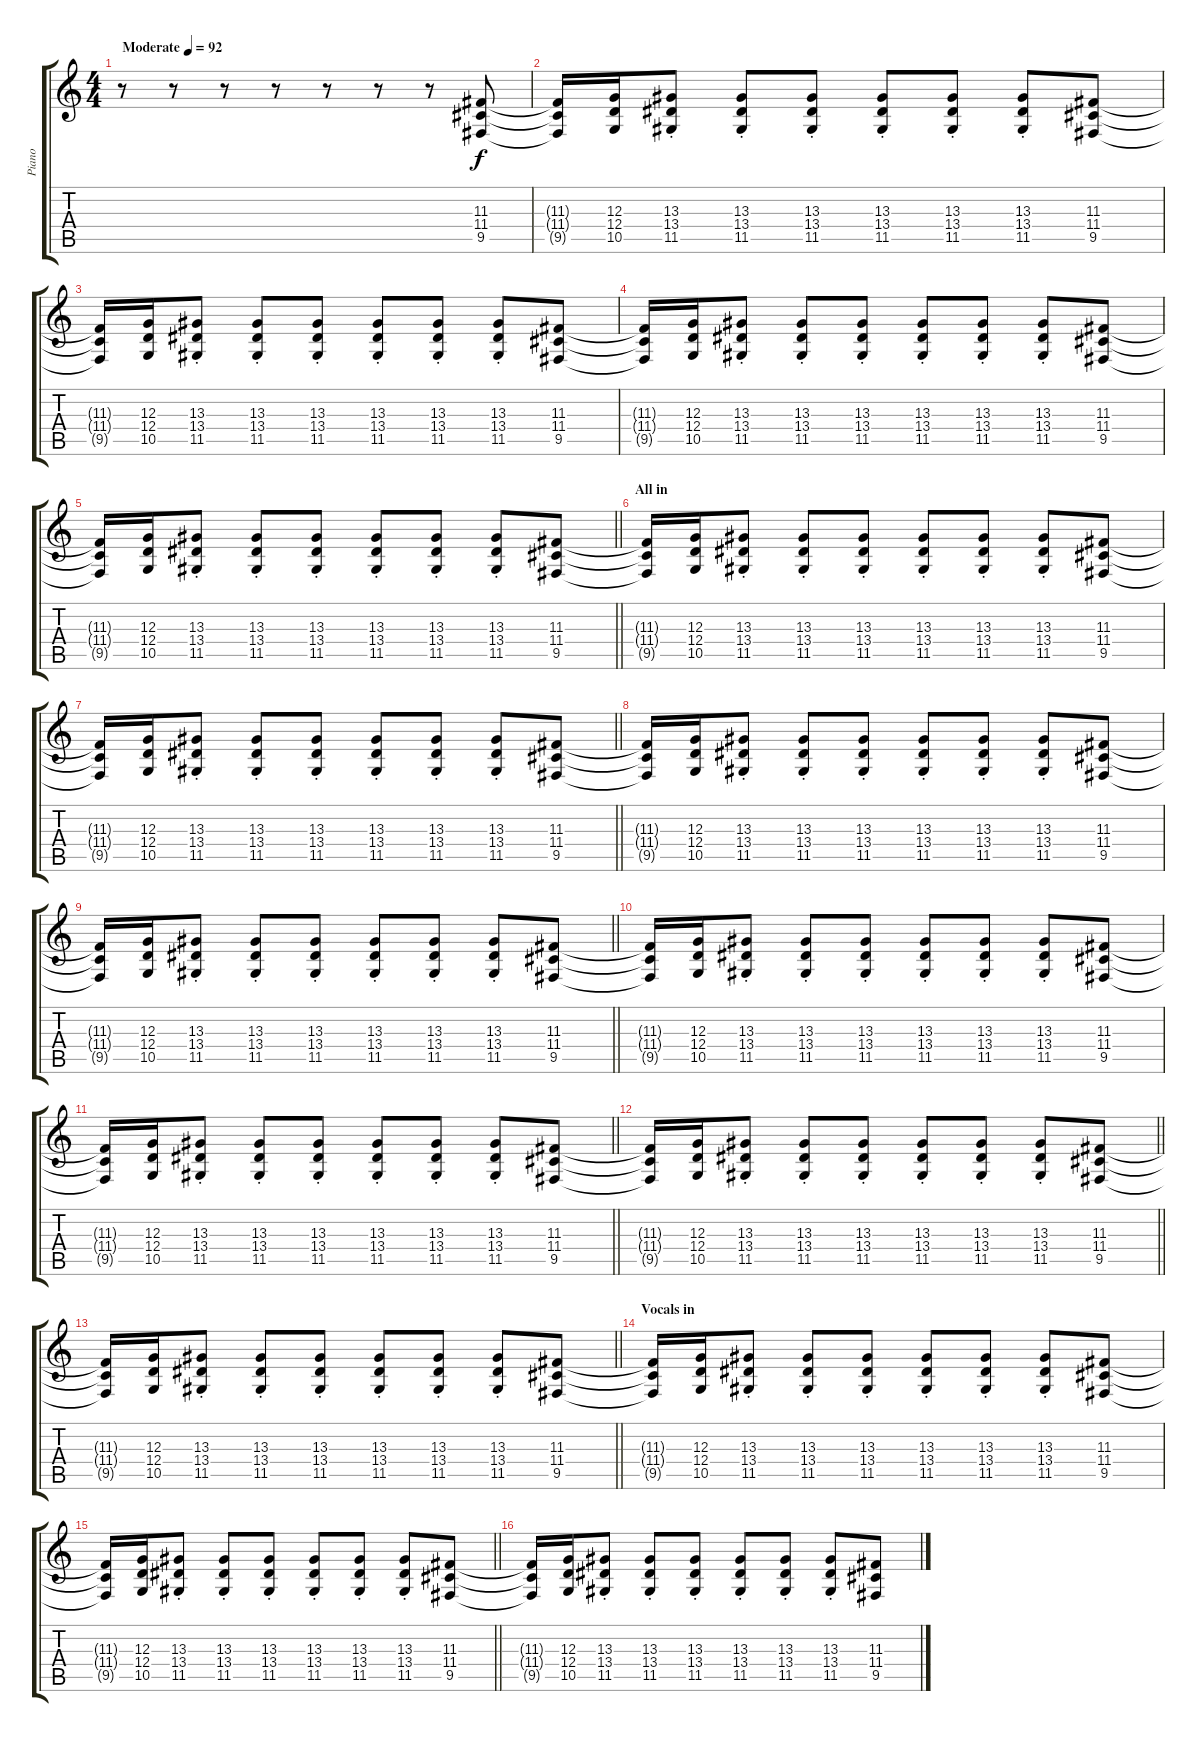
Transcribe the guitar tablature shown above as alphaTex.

\track ("Piano" "Piano") {instrument brightacousticpiano}
\staff {score tabs}
\tuning (E4 B3 G3 D3 A2 E2) {hide}
\ts (4 4)
\tempo (92 "Moderate")
\clef g2
\ks c
r.8{dy f instrument brightacousticpiano} r.8 r.8 r.8 r.8 r.8 r.8 (11.3 11.4 9.5).8 |
(11.3{t} 11.4{t} 9.5{t}).16 (12.3 12.4 10.5).16 (13.3{st} 13.4{st} 11.5{st}).8 (13.3{st} 13.4{st} 11.5{st}).8 (13.3{st} 13.4{st} 11.5{st}).8 (13.3{st} 13.4{st} 11.5{st}).8 (13.3{st} 13.4{st} 11.5{st}).8 (13.3{st} 13.4{st} 11.5{st}).8 (11.3 11.4 9.5).8 |
(11.3{t} 11.4{t} 9.5{t}).16 (12.3 12.4 10.5).16 (13.3{st} 13.4{st} 11.5{st}).8 (13.3{st} 13.4{st} 11.5{st}).8 (13.3{st} 13.4{st} 11.5{st}).8 (13.3{st} 13.4{st} 11.5{st}).8 (13.3{st} 13.4{st} 11.5{st}).8 (13.3{st} 13.4{st} 11.5{st}).8 (11.3 11.4 9.5).8 |
(11.3{t} 11.4{t} 9.5{t}).16 (12.3 12.4 10.5).16 (13.3{st} 13.4{st} 11.5{st}).8 (13.3{st} 13.4{st} 11.5{st}).8 (13.3{st} 13.4{st} 11.5{st}).8 (13.3{st} 13.4{st} 11.5{st}).8 (13.3{st} 13.4{st} 11.5{st}).8 (13.3{st} 13.4{st} 11.5{st}).8 (11.3 11.4 9.5).8 |
\barLineRight lightlight
(11.3{t} 11.4{t} 9.5{t}).16 (12.3 12.4 10.5).16 (13.3{st} 13.4{st} 11.5{st}).8 (13.3{st} 13.4{st} 11.5{st}).8 (13.3{st} 13.4{st} 11.5{st}).8 (13.3{st} 13.4{st} 11.5{st}).8 (13.3{st} 13.4{st} 11.5{st}).8 (13.3{st} 13.4{st} 11.5{st}).8 (11.3 11.4 9.5).8 |
\section ("" "All in")
(11.3{t} 11.4{t} 9.5{t}).16 (12.3 12.4 10.5).16 (13.3{st} 13.4{st} 11.5{st}).8 (13.3{st} 13.4{st} 11.5{st}).8 (13.3{st} 13.4{st} 11.5{st}).8 (13.3{st} 13.4{st} 11.5{st}).8 (13.3{st} 13.4{st} 11.5{st}).8 (13.3{st} 13.4{st} 11.5{st}).8 (11.3 11.4 9.5).8 |
\barLineRight lightlight
(11.3{t} 11.4{t} 9.5{t}).16 (12.3 12.4 10.5).16 (13.3{st} 13.4{st} 11.5{st}).8 (13.3{st} 13.4{st} 11.5{st}).8 (13.3{st} 13.4{st} 11.5{st}).8 (13.3{st} 13.4{st} 11.5{st}).8 (13.3{st} 13.4{st} 11.5{st}).8 (13.3{st} 13.4{st} 11.5{st}).8 (11.3 11.4 9.5).8 |
(11.3{t} 11.4{t} 9.5{t}).16 (12.3 12.4 10.5).16 (13.3{st} 13.4{st} 11.5{st}).8 (13.3{st} 13.4{st} 11.5{st}).8 (13.3{st} 13.4{st} 11.5{st}).8 (13.3{st} 13.4{st} 11.5{st}).8 (13.3{st} 13.4{st} 11.5{st}).8 (13.3{st} 13.4{st} 11.5{st}).8 (11.3 11.4 9.5).8 |
\barLineRight lightlight
(11.3{t} 11.4{t} 9.5{t}).16 (12.3 12.4 10.5).16 (13.3{st} 13.4{st} 11.5{st}).8 (13.3{st} 13.4{st} 11.5{st}).8 (13.3{st} 13.4{st} 11.5{st}).8 (13.3{st} 13.4{st} 11.5{st}).8 (13.3{st} 13.4{st} 11.5{st}).8 (13.3{st} 13.4{st} 11.5{st}).8 (11.3 11.4 9.5).8 |
(11.3{t} 11.4{t} 9.5{t}).16 (12.3 12.4 10.5).16 (13.3{st} 13.4{st} 11.5{st}).8 (13.3{st} 13.4{st} 11.5{st}).8 (13.3{st} 13.4{st} 11.5{st}).8 (13.3{st} 13.4{st} 11.5{st}).8 (13.3{st} 13.4{st} 11.5{st}).8 (13.3{st} 13.4{st} 11.5{st}).8 (11.3 11.4 9.5).8 |
\barLineRight lightlight
(11.3{t} 11.4{t} 9.5{t}).16 (12.3 12.4 10.5).16 (13.3{st} 13.4{st} 11.5{st}).8 (13.3{st} 13.4{st} 11.5{st}).8 (13.3{st} 13.4{st} 11.5{st}).8 (13.3{st} 13.4{st} 11.5{st}).8 (13.3{st} 13.4{st} 11.5{st}).8 (13.3{st} 13.4{st} 11.5{st}).8 (11.3 11.4 9.5).8 |
\barLineRight lightlight
(11.3{t} 11.4{t} 9.5{t}).16 (12.3 12.4 10.5).16 (13.3{st} 13.4{st} 11.5{st}).8 (13.3{st} 13.4{st} 11.5{st}).8 (13.3{st} 13.4{st} 11.5{st}).8 (13.3{st} 13.4{st} 11.5{st}).8 (13.3{st} 13.4{st} 11.5{st}).8 (13.3{st} 13.4{st} 11.5{st}).8 (11.3 11.4 9.5).8 |
\barLineRight lightlight
(11.3{t} 11.4{t} 9.5{t}).16 (12.3 12.4 10.5).16 (13.3{st} 13.4{st} 11.5{st}).8 (13.3{st} 13.4{st} 11.5{st}).8 (13.3{st} 13.4{st} 11.5{st}).8 (13.3{st} 13.4{st} 11.5{st}).8 (13.3{st} 13.4{st} 11.5{st}).8 (13.3{st} 13.4{st} 11.5{st}).8 (11.3 11.4 9.5).8 |
\section ("" "Vocals in")
(11.3{t} 11.4{t} 9.5{t}).16 (12.3 12.4 10.5).16 (13.3{st} 13.4{st} 11.5{st}).8 (13.3{st} 13.4{st} 11.5{st}).8 (13.3{st} 13.4{st} 11.5{st}).8 (13.3{st} 13.4{st} 11.5{st}).8 (13.3{st} 13.4{st} 11.5{st}).8 (13.3{st} 13.4{st} 11.5{st}).8 (11.3 11.4 9.5).8 |
\barLineRight lightlight
(11.3{t} 11.4{t} 9.5{t}).16 (12.3 12.4 10.5).16 (13.3{st} 13.4{st} 11.5{st}).8 (13.3{st} 13.4{st} 11.5{st}).8 (13.3{st} 13.4{st} 11.5{st}).8 (13.3{st} 13.4{st} 11.5{st}).8 (13.3{st} 13.4{st} 11.5{st}).8 (13.3{st} 13.4{st} 11.5{st}).8 (11.3 11.4 9.5).8 |
(11.3{t} 11.4{t} 9.5{t}).16 (12.3 12.4 10.5).16 (13.3{st} 13.4{st} 11.5{st}).8 (13.3{st} 13.4{st} 11.5{st}).8 (13.3{st} 13.4{st} 11.5{st}).8 (13.3{st} 13.4{st} 11.5{st}).8 (13.3{st} 13.4{st} 11.5{st}).8 (13.3{st} 13.4{st} 11.5{st}).8 (11.3 11.4 9.5).8
